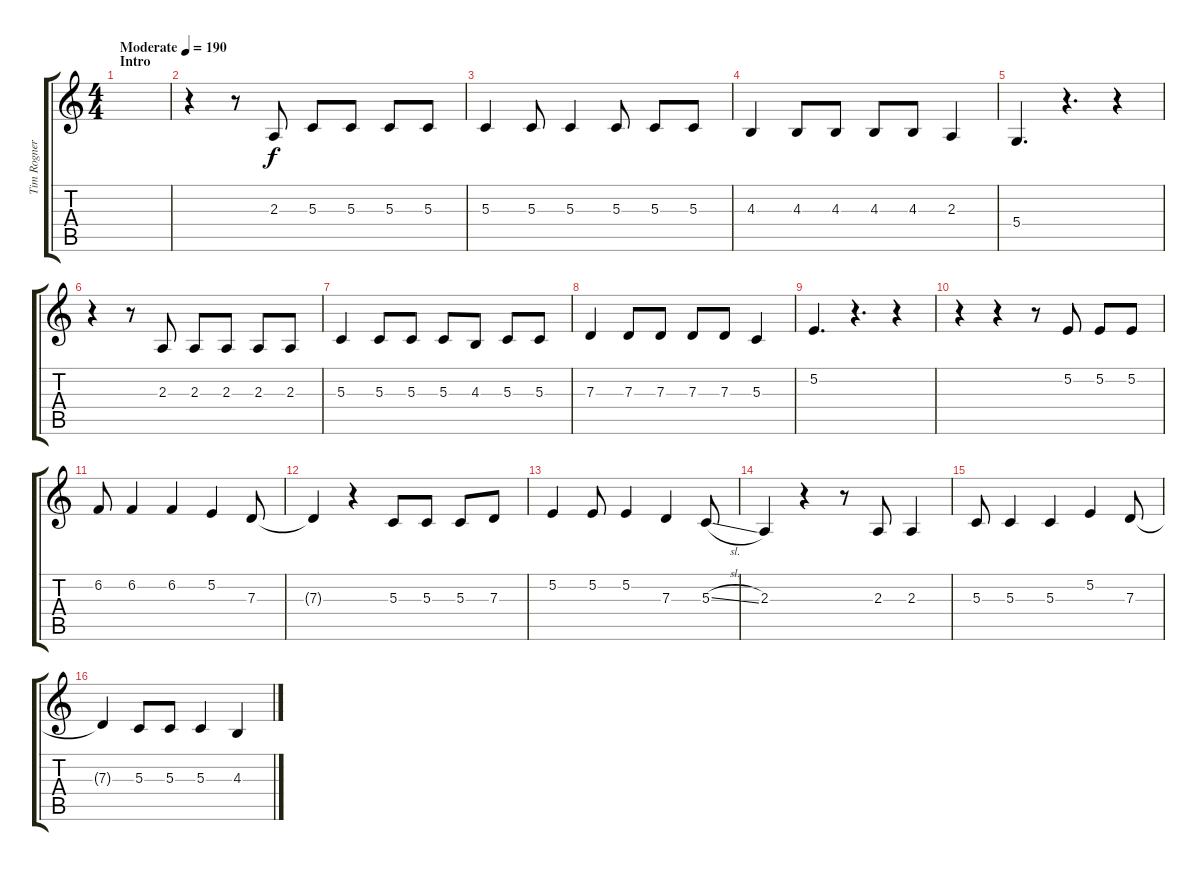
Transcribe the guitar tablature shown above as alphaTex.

\track ("Tim Rogner - Vocals" "Tim Rogner") {instrument altosax}
\staff {score tabs}
\tuning (E4 B3 G3 D3 A2 E2) {hide}
\ts (4 4)
\section ("" "Intro")
\tempo (190 "Moderate")
\clef g2
\ks c
|
r.4 r.8 2.3.8 5.3.8 5.3.8 5.3.8 5.3.8 |
5.3.4 5.3.8 5.3.4 5.3.8 5.3.8 5.3.8 |
4.3.4 4.3.8 4.3.8 4.3.8 4.3.8 2.3.4 |
5.4.4{d} r.4{d} r.4 |
r.4 r.8 2.3.8 2.3.8 2.3.8 2.3.8 2.3.8 |
5.3.4 5.3.8 5.3.8 5.3.8 4.3.8 5.3.8 5.3.8 |
7.3.4 7.3.8 7.3.8 7.3.8 7.3.8 5.3.4 |
5.2.4{d} r.4{d} r.4 |
r.4 r.4 r.8 5.2.8 5.2.8 5.2.8 |
6.2.8 6.2.4 6.2.4 5.2.4 7.3.8 |
7.3{t}.4 r.4 5.3.8 5.3.8 5.3.8 7.3.8 |
5.2.4 5.2.8 5.2.4 7.3.4 5.3{sl}.8 |
2.3.4 r.4 r.8 2.3.8 2.3.4 |
5.3.8 5.3.4 5.3.4 5.2.4 7.3.8 |
7.3{t}.4 5.3.8 5.3.8 5.3.4 4.3.4
